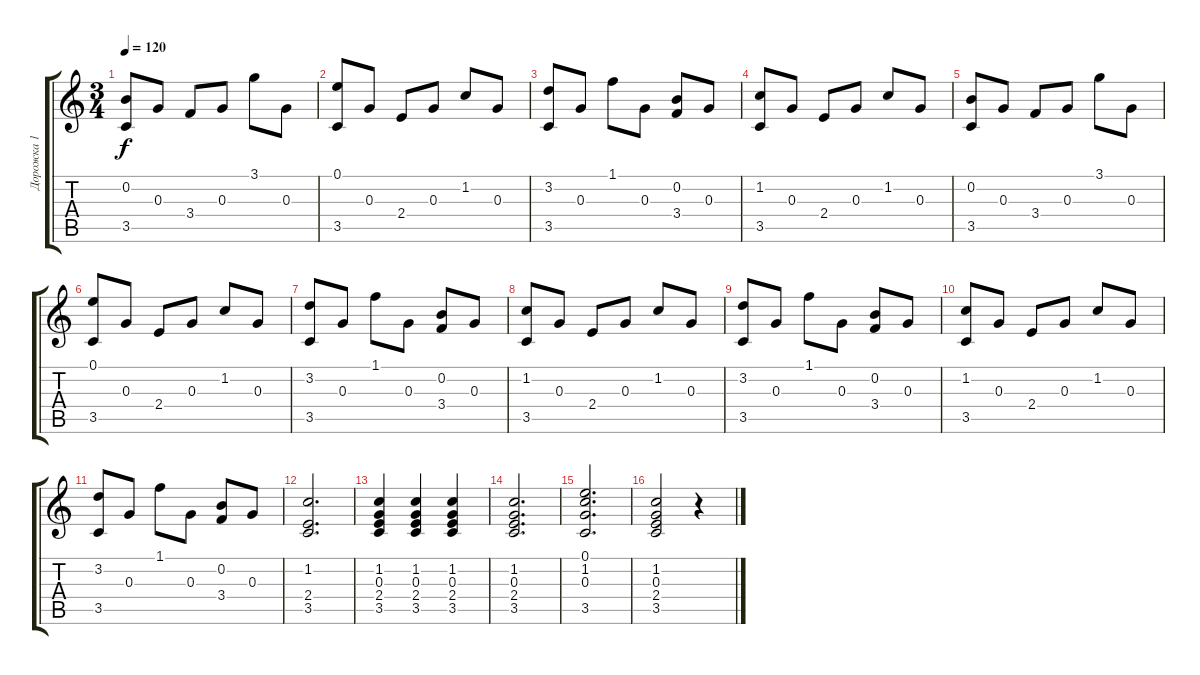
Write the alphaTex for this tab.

\track ("Дорожка 1" "Дорожка 1") {instrument acousticguitarnylon}
\staff {score tabs}
\tuning (E4 B3 G3 D3 A2 E2) {hide}
\ts (3 4)
\tempo 120
\clef g2
\ks c
(0.2 3.5).8{dy f} 0.3.8 3.4.8 0.3.8 3.1.8 0.3.8 |
(0.1 3.5).8 0.3.8 2.4.8 0.3.8 1.2.8 0.3.8 |
(3.2 3.5).8 0.3.8 1.1.8 0.3.8 (0.2 3.4).8 0.3.8 |
(1.2 3.5).8 0.3.8 2.4.8 0.3.8 1.2.8 0.3.8 |
(0.2 3.5).8 0.3.8 3.4.8 0.3.8 3.1.8 0.3.8 |
(0.1 3.5).8 0.3.8 2.4.8 0.3.8 1.2.8 0.3.8 |
(3.2 3.5).8 0.3.8 1.1.8 0.3.8 (0.2 3.4).8 0.3.8 |
(1.2 3.5).8 0.3.8 2.4.8 0.3.8 1.2.8 0.3.8 |
(3.2 3.5).8 0.3.8 1.1.8 0.3.8 (0.2 3.4).8 0.3.8 |
(1.2 3.5).8 0.3.8 2.4.8 0.3.8 1.2.8 0.3.8 |
(3.2 3.5).8 0.3.8 1.1.8 0.3.8 (0.2 3.4).8 0.3.8 |
(1.2 2.4 3.5).2{d} |
(1.2 0.3 2.4 3.5).4 (1.2 0.3 2.4 3.5).4 (1.2 0.3 2.4 3.5).4 |
(1.2 0.3 2.4 3.5).2{d} |
(0.1 1.2 0.3 3.5).2{d} |
(1.2 0.3 2.4 3.5).2 r.4
